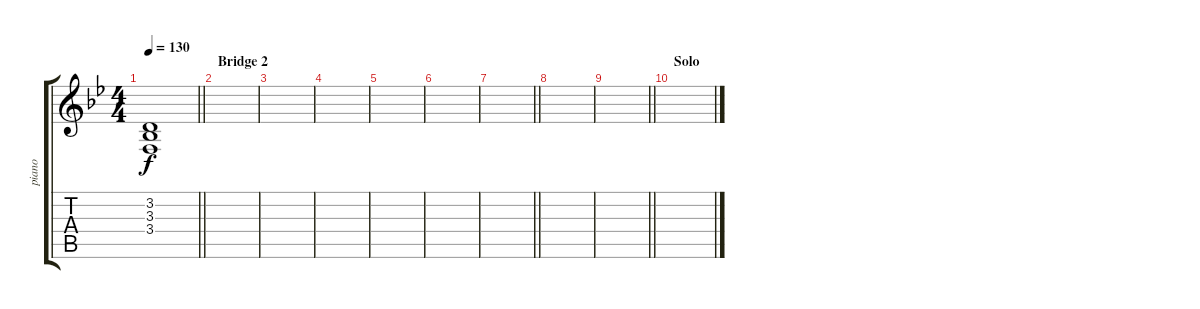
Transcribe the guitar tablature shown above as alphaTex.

\track ("piano" "piano") {instrument electricgrandpiano}
\staff {score tabs}
\tuning (E4 B3 G3 D3 A2 E2) {hide}
\ts (4 4)
\tempo 130
\clef g2
\barLineRight lightlight
\ks bb
(3.2{t} 3.3{t} 3.4{t}).1{dy f} |
\section ("" "Bridge 2")
|
|
|
|
|
\barLineRight lightlight
|
|
\barLineRight lightlight
|
\section ("" "Solo")
